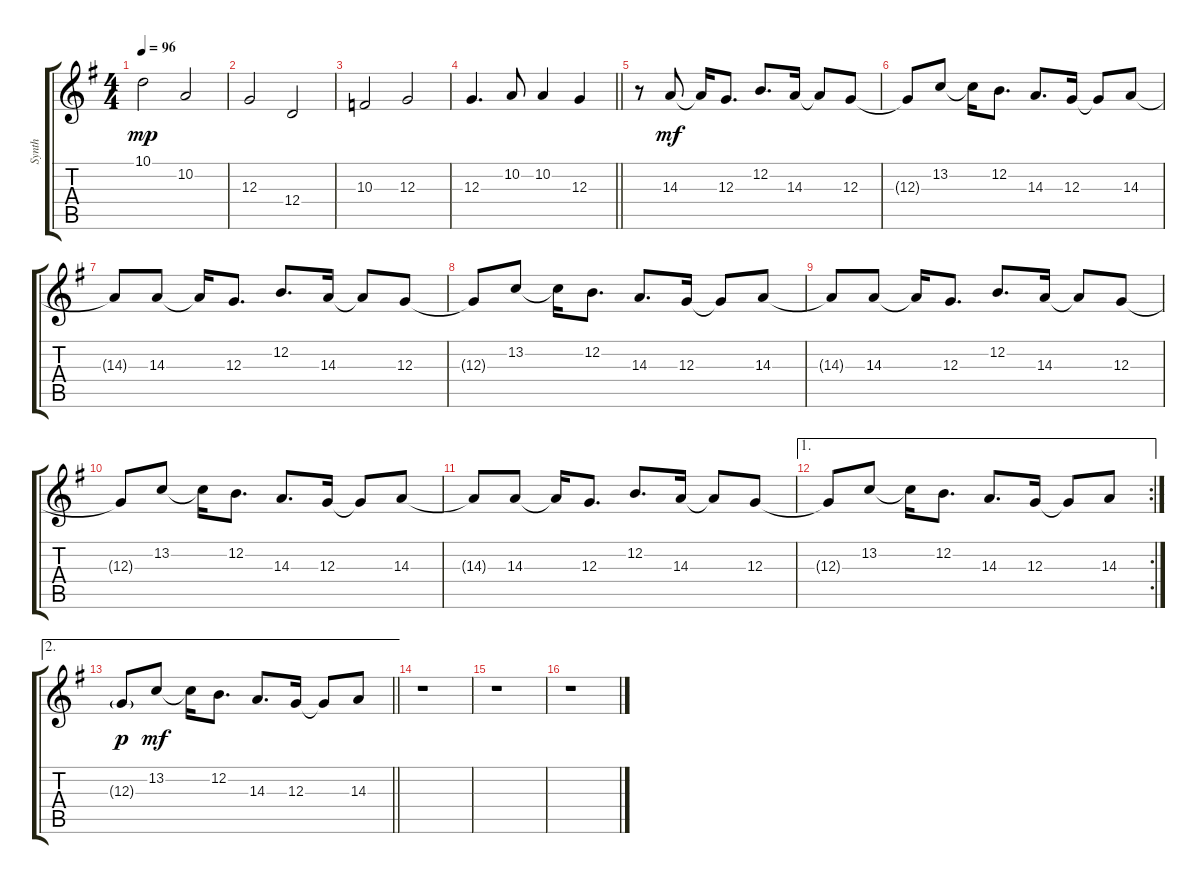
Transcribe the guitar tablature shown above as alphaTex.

\track ("Synth" "Synth") {instrument lead2sawtooth}
\staff {score tabs}
\tuning (E4 B3 G3 D3 A2 E2) {hide}
\ts (4 4)
\tempo 96
\clef g2
\ks g
10.1.2{dy mp} 10.2.2 |
12.3.2 12.4.2 |
10.3.2 12.3.2 |
\barLineRight lightlight
12.3.4{d} 10.2.8 10.2.4 12.3.4 |
r.8 14.3.8{dy mf} 14.3{t}.16 12.3.8{d} 12.2.8{d} 14.3.16 14.3{t}.8 12.3.8 |
12.3{t}.8 13.2.8 13.2{t}.16 12.2.8{d} 14.3.8{d} 12.3.16 12.3{t}.8 14.3.8 |
14.3{t}.8 14.3.8 14.3{t}.16 12.3.8{d} 12.2.8{d} 14.3.16 14.3{t}.8 12.3.8 |
12.3{t}.8 13.2.8 13.2{t}.16 12.2.8{d} 14.3.8{d} 12.3.16 12.3{t}.8 14.3.8 |
14.3{t}.8 14.3.8 14.3{t}.16 12.3.8{d} 12.2.8{d} 14.3.16 14.3{t}.8 12.3.8 |
12.3{t}.8 13.2.8 13.2{t}.16 12.2.8{d} 14.3.8{d} 12.3.16 12.3{t}.8 14.3.8 |
14.3{t}.8 14.3.8 14.3{t}.16 12.3.8{d} 12.2.8{d} 14.3.16 14.3{t}.8 12.3.8 |
\ae 1
\rc 2
12.3{t}.8 13.2.8 13.2{t}.16 12.2.8{d} 14.3.8{d} 12.3.16 12.3{t}.8 14.3.8 |
\ae 2
\barLineRight lightlight
12.3{g}.8{dy p} 13.2.8{dy mf} 13.2{t}.16 12.2.8{d} 14.3.8{d} 12.3.16 12.3{t}.8 14.3.8 |
r.1 |
r.1 |
r.1
